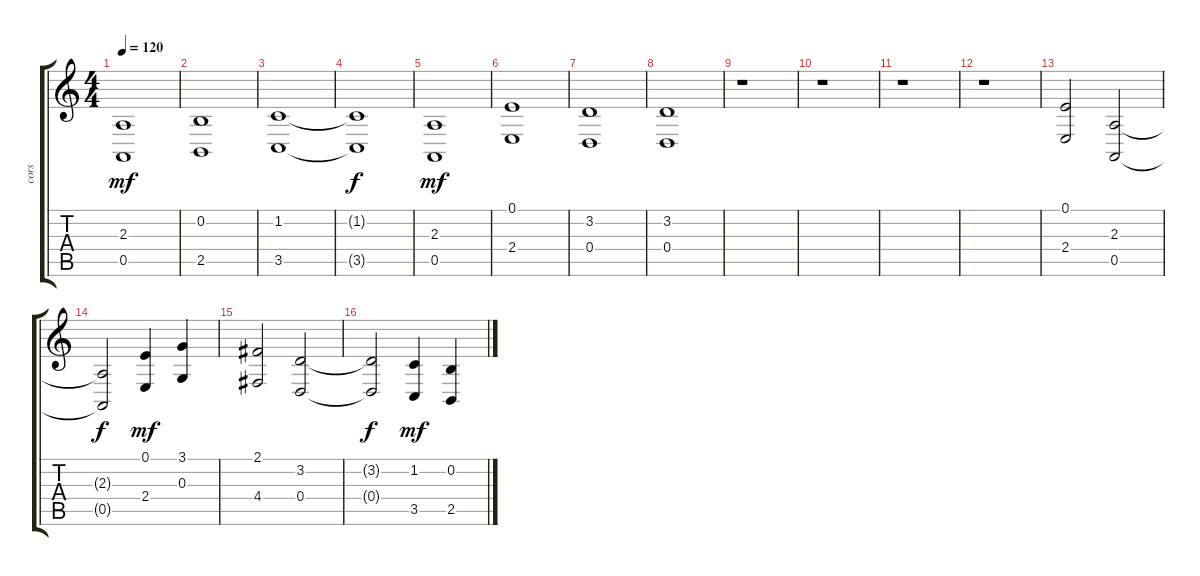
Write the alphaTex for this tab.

\track ("cors" "cors") {instrument frenchhorn}
\staff {score tabs}
\tuning (E4 B3 G3 D3 A2 E2) {hide}
\ts (4 4)
\tempo 120
\clef g2
\ks c
(2.3 0.5).1{dy mf} |
(0.2 2.5).1 |
(1.2 3.5).1 |
(1.2{t} 3.5{t}).1{dy f} |
(2.3 0.5).1{dy mf} |
(0.1 2.4).1 |
(3.2 0.4).1 |
(3.2 0.4).1 |
r.1 |
r.1 |
r.1 |
r.1 |
(0.1 2.4).2 (2.3 0.5).2 |
(2.3{t} 0.5{t}).2{dy f} (0.1 2.4).4{dy mf} (3.1 0.3).4 |
(2.1 4.4).2 (3.2 0.4).2 |
(3.2{t} 0.4{t}).2{dy f} (1.2 3.5).4{dy mf} (0.2 2.5).4
